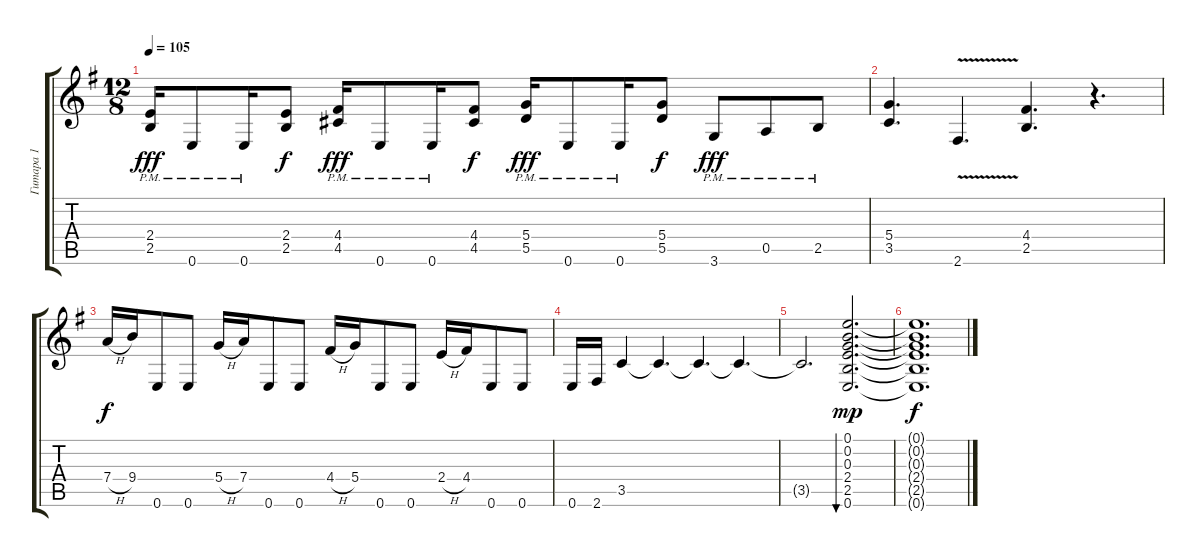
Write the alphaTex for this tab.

\track ("Гитара 1" "Гитара 1") {instrument acousticguitarsteel}
\staff {score tabs}
\tuning (E4 B3 G3 D3 A2 E2) {hide}
\ts (12 8)
\tempo 105
\clef g2
\ks eminor
(2.4{pm} 2.5{pm}).16{dy fff instrument distortionguitar} 0.6{pm}.8 0.6{pm}.16 (2.4 2.5).8{dy f} (4.4{pm} 4.5{pm}).16{dy fff} 0.6{pm}.8 0.6{pm}.16 (4.4 4.5).8{dy f} (5.4{pm} 5.5{pm}).16{dy fff} 0.6{pm}.8 0.6{pm}.16 (5.4 5.5).8{dy f} 3.6{pm}.8{dy fff} 0.5{pm}.8 2.5{pm}.8 |
(5.4 3.5).4{d instrument distortionguitar} 2.6{v}.4{d} (4.4 2.5).4{d} r.4{d} |
7.4{h}.16{dy f instrument acousticguitarsteel} 9.4.16 0.6.8 0.6.8 5.4{h}.16 7.4.16 0.6.8 0.6.8 4.4{h}.16 5.4.16 0.6.8 0.6.8 2.4{h}.16 4.4.16 0.6.8 0.6.8 |
0.6.16 2.6.16 3.5.4 3.5{t}.4{d} 3.5{t}.4{d} 3.5{t}.4{d} |
3.5{t}.2{d} (0.1 0.2 0.3 2.4 2.5 0.6).2{d bu 240 dy mp} |
(0.1{t} 0.2{t} 0.3{t} 2.4{t} 2.5{t} 0.6{t}).1{d dy f}
